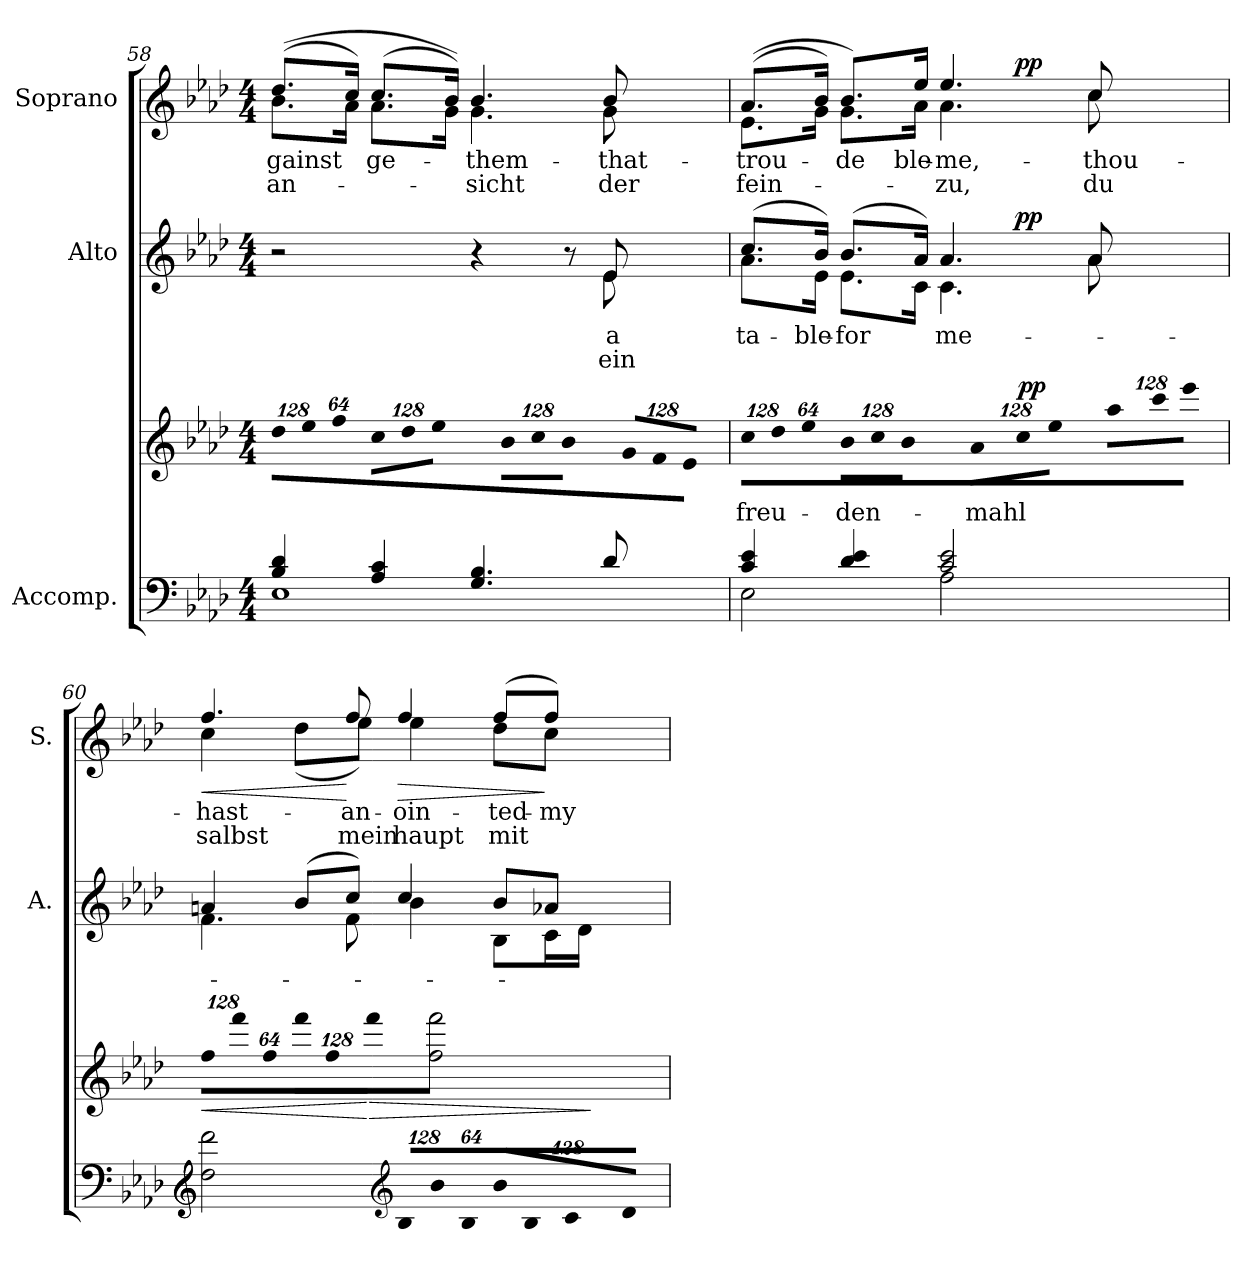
**kern	**kern	**text	**dynam	**kern	**text	**text	**dynam	**kern	**text	**text	**dynam
*part3	*part3	*part3	*part3	*part2	*part2	*part2	*part2	*part1	*part1	*part1	*part1
*staff4	*staff3	*staff3	*staff3/4	*staff2	*staff2	*staff2	*staff2	*staff1	*staff1	*staff1	*staff1
*I"Accomp.	*	*	*	*I"Alto	*	*	*	*I"Soprano	*	*	*
*	*	*	*	*I'A.	*	*	*	*I'S.	*	*	*
*clefF4	*clefG2	*	*	*clefG2	*	*	*	*clefG2	*	*	*
*k[b-e-a-d-]	*k[b-e-a-d-]	*	*	*k[b-e-a-d-]	*	*	*	*k[b-e-a-d-]	*	*	*
*A-:	*A-:	*	*	*A-:	*	*	*	*A-:	*	*	*
*M4/4	*M4/4	*	*	*M4/4	*	*	*	*M4/4	*	*	*
=58	=58	=58	=58	=58	=58	=58	=58	=58	=58	=58	=58
*^	*	*	*	*	*	*	*	*	*	*	*
*	*	*Xbrackettup	*	*	*	*	*	*	*	*	*	*
!	!	!LO:N:vis=8	!	!	!	!	!	!	!	!	!	!
*	*	*	*	*	*^	*	*	*	*	*	*	*
!	!	!	!	!	!	!	!	!	!	!	!LO:LY:b:color=#000000	!LO:LY:b:color=#000000	!
*	*	*	*	*	*	*	*	*	*	*^	*	*	*
4B-i/ 4d-i	1E-i	1024%85dd-i\L	.	.	2r	2..ryy	.	.	.	((8.dd-i/L	8.b-i\L	-gainst	an-	.
!	!	!LO:N:vis=8	!	!	!	!	!	!	!	!	!	!	!	!
.	.	1024%85ee-i\	.	.	.	.	.	.	.	.	.	.	.	.
!	!	!LO:N:vis=8	!	!	!	!	!	!	!	!	!	!	!	!
.	.	512%43ffi\J	.	.	.	.	.	.	.	.	.	.	.	.
.	.	.	.	.	.	.	.	.	.	16cci/Jk)	16a-i\Jk	.	.	.
!	!	!LO:N:vis=8	!	!	!	!	!	!	!	!	!	!	!	!
!	!	!	!	!	!	!	!	!	!	!	!	!LO:LY:b:color=#000000	!	!
4A-i/ 4ci	.	1024%85cci\L	.	.	.	.	.	.	.	(8.cci/L	8.a-i\L	-ge-	.	.
!	!	!LO:N:vis=8	!	!	!	!	!	!	!	!	!	!	!	!
.	.	1024%85dd-i\	.	.	.	.	.	.	.	.	.	.	.	.
!	!	!LO:N:vis=8	!	!	!	!	!	!	!	!	!	!	!	!
.	.	512%43ee-i\J	.	.	.	.	.	.	.	.	.	.	.	.
.	.	.	.	.	.	.	.	.	.	16b-i/Jk))	16gi\Jk	.	.	.
!	!	!LO:N:vis=8	!	!	!	!	!	!	!	!	!	!	!	!
!	!	!	!	!	!	!	!	!	!	!	!	!LO:LY:b:color=#000000	!LO:LY:b:color=#000000	!
4.Gi/ 4.B-i	.	1024%85b-i\L	.	.	4r	.	.	.	.	4.b-i/	4.gi\	them-	-sicht	.
!	!	!LO:N:vis=8	!	!	!	!	!	!	!	!	!	!	!	!
.	.	1024%85cci\	.	.	.	.	.	.	.	.	.	.	.	.
!	!	!LO:N:vis=8	!	!	!	!	!	!	!	!	!	!	!	!
.	.	512%43b-i\J	.	.	.	.	.	.	.	.	.	.	.	.
!	!	!LO:N:vis=8	!	!	!	!	!	!	!	!	!	!	!	!
.	.	1024%85gi/L	.	.	8r	.	.	.	.	.	.	.	.	.
!	!	!LO:N:vis=8	!	!	!	!	!	!	!	!	!	!	!	!
.	.	1024%85fi/	.	.	.	.	.	.	.	.	.	.	.	.
!	!	!	!	!	!	!	!LO:LY:b:color=#000000	!LO:LY:b:color=#000000	!	!	!	!	!	!
!	!	!	!	!	!	!	!	!	!	!	!	!LO:LY:b:color=#000000	!LO:LY:b:color=#000000	!
8d-i/	.	.	.	.	8e-i/	8e-i\	a	ein	.	8b-i/	8gi\	-that-	der	.
!	!	!LO:N:vis=8	!	!	!	!	!	!	!	!	!	!	!	!
.	.	512%43e-i/J	.	.	.	.	.	.	.	.	.	.	.	.
*	*	*	*	*	*v	*v	*	*	*	*	*	*	*	*
*	*	*	*	*	*	*	*	*	*v	*v	*	*	*
=59	=59	=59	=59	=59	=59	=59	=59	=59	=59	=59	=59	=59
!	!	!LO:N:vis=8	!	!	!	!	!	!	!	!	!	!
!	!	!	!LO:LY:a:color=#000000	!	!	!	!	!	!	!	!	!
!	!	!	!	!	!	!LO:LY:b:color=#000000	!	!	!	!	!	!
*	*	*	*	*	*^	*	*	*	*	*	*	*
!	!	!	!	!	!	!	!	!	!	!	!LO:LY:b:color=#000000	!LO:LY:b:color=#000000	!
*	*^	*	*	*	*	*^	*	*	*	*^	*	*	*
*	*	*	*	*	*	*	*	*	*	*	*	*	*^	*	*	*
4ci/ 4e-i	2E-i\	2ryy	1024%85cci\L	freu-	.	(8.cci/L	8.a-i\L	2ryy	ta-	.	.	((8.a-i/L	8.e-i\L	2ryy	-trou-	fein-	.
!	!	!	!LO:N:vis=8	!	!	!	!	!	!	!	!	!	!	!	!	!	!
.	.	.	1024%85dd-i\	.	.	.	.	.	.	.	.	.	.	.	.	.	.
!	!	!	!LO:N:vis=8	!	!	!	!	!	!	!	!	!	!	!	!	!	!
.	.	.	512%43ee-i\J	.	.	.	.	.	.	.	.	.	.	.	.	.	.
!	!	!	!	!	!	!	!	!	!LO:LY:b:color=#000000	!	!	!	!	!	!	!	!
.	.	.	.	.	.	16b-i/Jk)	16e-i\Jk	.	-ble-	.	.	16b-i/Jk)	16gi\Jk	.	.	.	.
!	!	!	!LO:N:vis=8	!	!	!	!	!	!	!	!	!	!	!	!	!	!
!	!	!	!	!LO:LY:a:color=#000000	!	!	!	!	!	!	!	!	!	!	!	!	!
!	!	!	!	!	!	!	!	!	!LO:LY:b:color=#000000	!	!	!	!	!	!	!	!
!	!	!	!	!	!	!	!	!	!	!	!	!	!	!	!LO:LY:b:color=#000000	!	!
4d-i/ 4e-i	.	.	1024%85b-i\L	-den-	.	(8.b-i/L	8.e-i\L	.	-for	.	.	8.b-i/L)	8.gi\L	.	-de	.	.
!	!	!	!LO:N:vis=8	!	!	!	!	!	!	!	!	!	!	!	!	!	!
.	.	.	1024%85cci\	.	.	.	.	.	.	.	.	.	.	.	.	.	.
!	!	!	!LO:N:vis=8	!	!	!	!	!	!	!	!	!	!	!	!	!	!
.	.	.	512%43b-i\J	.	.	.	.	.	.	.	.	.	.	.	.	.	.
!	!	!	!	!	!	!	!	!	!	!	!	!	!	!	!LO:LY:b:color=#000000	!	!
.	.	.	.	.	.	16a-i/Jk)	16ci\Jk	.	.	.	.	(16ee-i/Jk	16a-i\Jk	.	-ble-	.	.
!	!	!	!LO:N:vis=8	!	!	!	!	!	!	!	!	!	!	!	!	!	!
!	!	!	!	!LO:LY:a:color=#000000	!	!	!	!	!	!	!	!	!	!	!	!	!
!	!	!	!	!	!	!	!	!	!LO:LY:b:color=#000000	!	!	!	!	!	!	!	!
!	!	!	!	!	!	!	!	!	!	!	!	!	!	!	!LO:LY:b:color=#000000	!LO:LY:b:color=#000000	!
2ci/ 2e-i	2A-i\	8ryy	1024%85a-i\L	-mahl	.	4.a-i/	4.ci\	8ryy	me-	.	.	4.ee-i/	4.a-i\	8ryy	-me,-	zu,	.
!	!	!	!LO:N:vis=8	!	!	!	!	!	!	!	!	!	!	!	!	!	!
.	.	.	1024%85cci\	.	.	.	.	.	.	.	.	.	.	.	.	.	.
.	.	32ryy	.	.	.	.	.	32ryy	.	.	.	.	.	32ryy	.	.	.
.	.	128ryy	.	.	.	.	.	128ryy	.	.	.	.	.	128ryy	.	.	.
.	.	512ryy	.	.	.	.	.	4ryy	.	.	pp	.	.	4ryy	.	.	pp
!	!	!	!LO:N:vis=8	!	!	!	!	!	!	!	!	!	!	!	!	!	!
.	.	4ryy	512%43ee-i\J	.	pp	.	.	.	.	.	.	.	.	.	.	.	.
!	!	!	!LO:N:vis=8	!	!	!	!	!	!	!	!	!	!	!	!	!	!
.	.	.	1024%85aa-i\L	.	.	.	.	.	.	.	.	.	.	.	.	.	.
!	!	!	!LO:N:vis=8	!	!	!	!	!	!	!	!	!	!	!	!	!	!
.	.	.	1024%85ccci\	.	.	.	.	.	.	.	.	.	.	.	.	.	.
!	!	!	!	!	!	!	!	!	!	!	!	!	!	!	!LO:LY:b:color=#000000	!LO:LY:b:color=#000000	!
.	.	.	.	.	.	8a-i/	8a-i\	.	.	.	.	8cci/	8cci\	.	-thou-	du	.
.	.	.	.	.	.	.	.	16ryy	.	.	.	.	.	16ryy	.	.	.
!	!	!	!LO:N:vis=8	!	!	!	!	!	!	!	!	!	!	!	!	!	!
.	.	16ryy	512%43eee-i\J	.	.	.	.	.	.	.	.	.	.	.	.	.	.
.	.	.	.	.	.	.	.	64.ryy	.	.	.	.	.	64.ryy	.	.	.
.	.	64ryy	.	.	.	.	.	.	.	.	.	.	.	.	.	.	.
.	.	256.ryy	.	.	.	.	.	.	.	.	.	.	.	.	.	.	.
!!LO:LB:g=z
=60	=60	=60	=60	=60	=60	=60	=60	=60	=60	=60	=60	=60	=60	=60	=60	=60	=60
!	!	!	!LO:N:vis=8	!	!LO:HP:b	!	!	!	!	!	!	!	!	!	!	!	!
*	*	*	*	*	*	*	*v	*v	*	*	*	*	*	*	*	*	*
*v	*v	*v	*	*	*	*	*	*	*	*	*v	*v	*v	*	*	*
*^	*	*	*	*	*^	*	*	*	*^	*	*	*
*	*^	*	*	*	*	*	*	*	*	*	*	*^	*	*	*
!	!	!	!	!	!	!	!	!	!	!	!	!	!	!	!LO:LY:b:color=#000000	!LO:LY:b:color=#000000	!LO:HP:b
*	*	*	*	*	*	*	*v	*v	*	*	*	*	*	*	*	*	*
*v	*v	*v	*	*	*	*	*	*	*	*	*	*v	*v	*	*	*
2Fi\ 2fi	1024%85ffi\L	.	<	4ani/	4.fi\	.	.	.	4.ffi/	4cci\	-hast-	salbst	<
!	!LO:N:vis=8	!	!	!	!	!	!	!	!	!	!	!	!
.	1024%85fffi\	.	.	.	.	.	.	.	.	.	.	.	.
!	!LO:N:vis=8	!	!	!	!	!	!	!	!	!	!	!	!
.	512%43ffi\J	.	.	.	.	.	.	.	.	.	.	.	.
!	!LO:N:vis=8	!	!	!	!	!	!	!	!	!	!	!	!
.	1024%85fffi\L	.	.	(8b-i/L	.	.	.	.	.	(8dd-i\L	.	.	.
!	!LO:N:vis=8	!	!	!	!	!	!	!	!	!	!	!	!
.	1024%85ffi\	.	.	.	.	.	.	.	.	.	.	.	.
!	!	!	!	!	!	!	!	!	!	!	!LO:LY:b:color=#000000	!LO:LY:b:color=#000000	!
.	.	.	.	8cci/J)	8fi\	.	.	.	8ffi/	8ee-i\J)	-an-	mein	[
!	!LO:N:vis=8	!	!LO:HP:n=1:b	!	!	!	!	!	!	!	!	!	!
.	512%43fffi\J	.	[ >	.	.	.	.	.	.	.	.	.	.
*clefG2	*	*	*	*	*	*	*	*	*	*	*	*	*
*Xbrackettup	*	*	*	*	*	*	*	*	*	*	*	*	*
!LO:N:vis=8	!	!	!	!	!	!	!	!	!	!	!	!	!
!	!	!	!	!	!	!	!	!	!	!	!LO:LY:b:color=#000000	!LO:LY:b:color=#000000	!LO:HP:b
1024%85B-i/L	2ffi\ 2fffi	.	.	4cci/	4b-i\	.	.	.	4ffi/	4ee-i\	-oin-	haupt	>
!LO:N:vis=8	!	!	!	!	!	!	!	!	!	!	!	!	!
1024%85b-i/	.	.	.	.	.	.	.	.	.	.	.	.	.
!LO:N:vis=8	!	!	!	!	!	!	!	!	!	!	!	!	!
512%43B-i/J	.	.	.	.	.	.	.	.	.	.	.	.	.
!LO:N:vis=8	!	!	!	!	!	!	!	!	!	!	!	!	!
!	!	!	!	!	!	!	!	!	!	!	!LO:LY:b:color=#000000	!LO:LY:b:color=#000000	!
1024%85b-i/L	.	.	.	8b-i/L	8B-i\L	.	.	.	(8ffi/L	8dd-i\L	-ted-	mit	.
!LO:N:vis=8	!	!	!	!	!	!	!	!	!	!	!	!	!
1024%85B-i/	.	.	.	.	.	.	.	.	.	.	.	.	.
!	!	!	!	!	!	!	!	!	!	!	!LO:LY:b:color=#000000	!	!
.	.	.	.	8a-Xi/J	16ci\L	.	.	.	8ffi/J)	8cci\J	-my-	.	]
!LO:N:vis=16	!	!	!	!	!	!	!	!	!	!	!	!	!
1024%43ci/L	.	.	.	.	.	.	.	.	.	.	.	.	.
.	.	.	.	.	16d-i\JJ	.	.	.	.	.	.	.	.
!LO:N:vis=16	!	!	!	!	!	!	!	!	!	!	!	!	!
1024%43d-i/JJ	.	.	.	.	.	.	.	.	.	.	.	.	.
*	*	*	*	*v	*v	*	*	*	*	*	*	*	*
*	*	*	*	*	*	*	*	*v	*v	*	*	*
.	.	.	]	.	.	.	.	.	.	.	.
=	=	=	=	=	=	=	=	=	=	=	=
*-	*-	*-	*-	*-	*-	*-	*-	*-	*-	*-	*-
